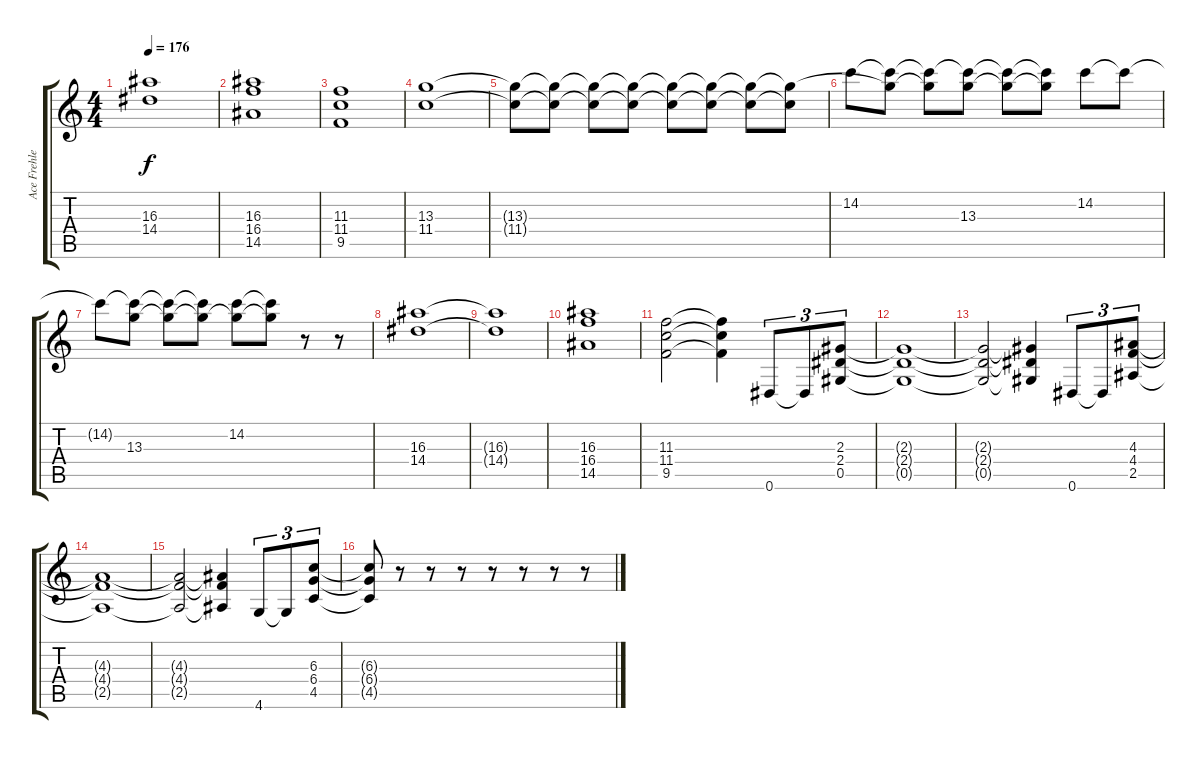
\track ("Ace Frehley" "Ace Frehle") {instrument overdrivenguitar}
\staff {score tabs}
\tuning (Eb4 Bb3 Gb3 Db3 Ab2 Eb2) {hide}
\ts (4 4)
\tempo 176
\clef g2
\ks c
(16.3{t} 14.4{t}).1{dy f} |
(16.3 16.4 14.5).1 |
(11.3 11.4 9.5).1 |
(13.3 11.4).1 |
(13.3{t} 11.4{t}).8 (13.3{t} 11.4{t}).8 (13.3{t} 11.4{t}).8 (13.3{t} 11.4{t}).8 (13.3{t} 11.4{t}).8 (13.3{t} 11.4{t}).8 (13.3{t} 11.4{t}).8 (13.3{t} 11.4{t}).8 |
14.2.8 (14.2{t} 13.3{t}).8 (14.2{t} 13.3{t}).8 (14.2{t} 13.3).8 (14.2{t} 13.3{t}).8 (14.2{t} 13.3{t}).8 14.2.8 14.2{t}.8 |
14.2{t}.8 (14.2{t} 13.3).8 (14.2{t} 13.3{t}).8 (14.2{t} 13.3{t}).8 (14.2 13.3{t}).8 (14.2{t} 13.3{t}).8 r.8 r.8 |
(16.3 14.4).1 |
(16.3{t} 14.4{t}).1 |
(16.3 16.4 14.5).1 |
(11.3 11.4 9.5).2 (11.3{t} 11.4{t} 9.5{t}).4 0.6.8{tu (3 2)} 0.6{t}.8{tu (3 2)} (2.3 2.4 0.5).8{tu (3 2)} |
(2.3{t} 2.4{t} 0.5{t}).1 |
(2.3{t} 2.4{t} 0.5{t}).2 (2.3{t} 2.4{t} 0.5{t}).4 0.6.8{tu (3 2)} 0.6{t}.8{tu (3 2)} (4.3 4.4 2.5).8{tu (3 2)} |
(4.3{t} 4.4{t} 2.5{t}).1 |
(4.3{t} 4.4{t} 2.5{t}).2 (4.3{t} 4.4{t} 2.5{t}).4 4.6.8{tu (3 2)} 4.6{t}.8{tu (3 2)} (6.3 6.4 4.5).8{tu (3 2)} |
(6.3{t} 6.4{t} 4.5{t}).8 r.8 r.8 r.8 r.8 r.8 r.8 r.8
